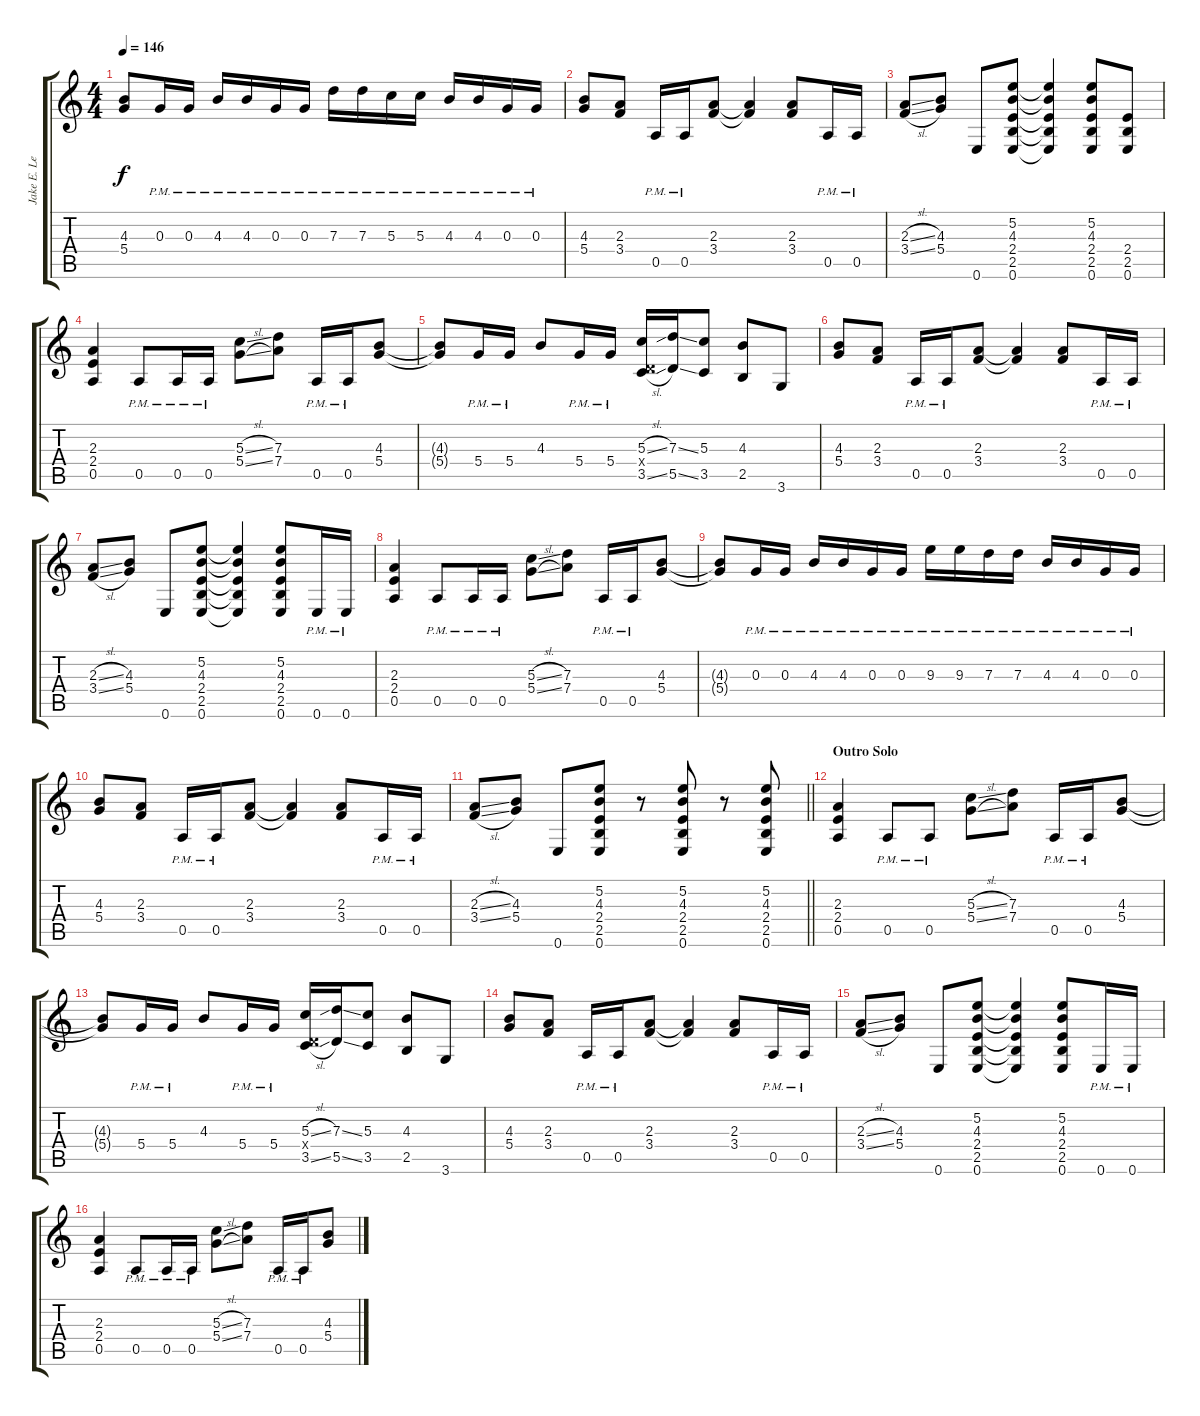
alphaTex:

\track ("Jake E. Lee Rhythm Guitar 1" "Jake E. Le") {instrument distortionguitar}
\staff {score tabs}
\tuning (E4 B3 G3 D3 A2 E2) {hide}
\ts (4 4)
\tempo 146
\clef g2
\ks aminor
(4.3{t} 5.4{t}).8{dy f} 0.3{pm}.16 0.3{pm}.16 4.3{pm}.16 4.3{pm}.16 0.3{pm}.16 0.3{pm}.16 7.3{pm}.16 7.3{pm}.16 5.3{pm}.16 5.3{pm}.16 4.3{pm}.16 4.3{pm}.16 0.3{pm}.16 0.3{pm}.16 |
(4.3 5.4).8 (2.3 3.4).8 0.5{pm}.16 0.5{pm}.16 (2.3 3.4).8 (2.3{t} 3.4{t}).4 (2.3 3.4).8 0.5{pm}.16 0.5{pm}.16 |
(2.3{sl} 3.4{sl}).8 (4.3 5.4).8 0.6.8 (5.2 4.3 2.4 2.5 0.6).8 (5.2{t} 4.3{t} 2.4{t} 2.5{t} 0.6{t}).4 (5.2 4.3 2.4 2.5 0.6).8 (2.4 2.5 0.6).8 |
(2.3 2.4 0.5).4 0.5{pm}.8 0.5{pm}.16 0.5{pm}.16 (5.3{sl} 5.4{sl}).8 (7.3 7.4).8 0.5{pm}.16 0.5{pm}.16 (4.3 5.4).8 |
(4.3{t} 5.4{t}).8 5.4{pm}.16 5.4{pm}.16 4.3.8 5.4{pm}.16 5.4{pm}.16 (5.3{sl} 0.4{x} 3.5{sl}).16 (7.3{ss} 5.5{ss}).16 (5.3 3.5).8 (4.3 2.5).8 3.6.8 |
(4.3 5.4).8 (2.3 3.4).8 0.5{pm}.16 0.5{pm}.16 (2.3 3.4).8 (2.3{t} 3.4{t}).4 (2.3 3.4).8 0.5{pm}.16 0.5{pm}.16 |
(2.3{sl} 3.4{sl}).8 (4.3 5.4).8 0.6.8 (5.2 4.3 2.4 2.5 0.6).8 (5.2{t} 4.3{t} 2.4{t} 2.5{t} 0.6{t}).4 (5.2 4.3 2.4 2.5 0.6).8 0.6{pm}.16 0.6{pm}.16 |
(2.3 2.4 0.5).4 0.5{pm}.8 0.5{pm}.16 0.5{pm}.16 (5.3{sl} 5.4{sl}).8 (7.3 7.4).8 0.5{pm}.16 0.5{pm}.16 (4.3 5.4).8 |
(4.3{t} 5.4{t}).8 0.3{pm}.16 0.3{pm}.16 4.3{pm}.16 4.3{pm}.16 0.3{pm}.16 0.3{pm}.16 9.3{pm}.16 9.3{pm}.16 7.3{pm}.16 7.3{pm}.16 4.3{pm}.16 4.3{pm}.16 0.3{pm}.16 0.3{pm}.16 |
(4.3 5.4).8 (2.3 3.4).8 0.5{pm}.16 0.5{pm}.16 (2.3 3.4).8 (2.3{t} 3.4{t}).4 (2.3 3.4).8 0.5{pm}.16 0.5{pm}.16 |
\barLineRight lightlight
(2.3{sl} 3.4{sl}).8 (4.3 5.4).8 0.6.8 (5.2 4.3 2.4 2.5 0.6).8 r.8 (5.2 4.3 2.4 2.5 0.6).8 r.8 (5.2 4.3 2.4 2.5 0.6).8 |
\section ("" "Outro Solo")
(2.3 2.4 0.5).4 0.5{pm}.8 0.5{pm}.8 (5.3{sl} 5.4{sl}).8 (7.3 7.4).8 0.5{pm}.16 0.5{pm}.16 (4.3 5.4).8 |
(4.3{t} 5.4{t}).8 5.4{pm}.16 5.4{pm}.16 4.3.8 5.4{pm}.16 5.4{pm}.16 (5.3{sl} 0.4{x} 3.5{sl}).16 (7.3{ss} 5.5{ss}).16 (5.3 3.5).8 (4.3 2.5).8 3.6.8 |
(4.3 5.4).8 (2.3 3.4).8 0.5{pm}.16 0.5{pm}.16 (2.3 3.4).8 (2.3{t} 3.4{t}).4 (2.3 3.4).8 0.5{pm}.16 0.5{pm}.16 |
(2.3{sl} 3.4{sl}).8 (4.3 5.4).8 0.6.8 (5.2 4.3 2.4 2.5 0.6).8 (5.2{t} 4.3{t} 2.4{t} 2.5{t} 0.6{t}).4 (5.2 4.3 2.4 2.5 0.6).8 0.6{pm}.16 0.6{pm}.16 |
(2.3 2.4 0.5).4 0.5{pm}.8 0.5{pm}.16 0.5{pm}.16 (5.3{sl} 5.4{sl}).8 (7.3 7.4).8 0.5{pm}.16 0.5{pm}.16 (4.3 5.4).8
